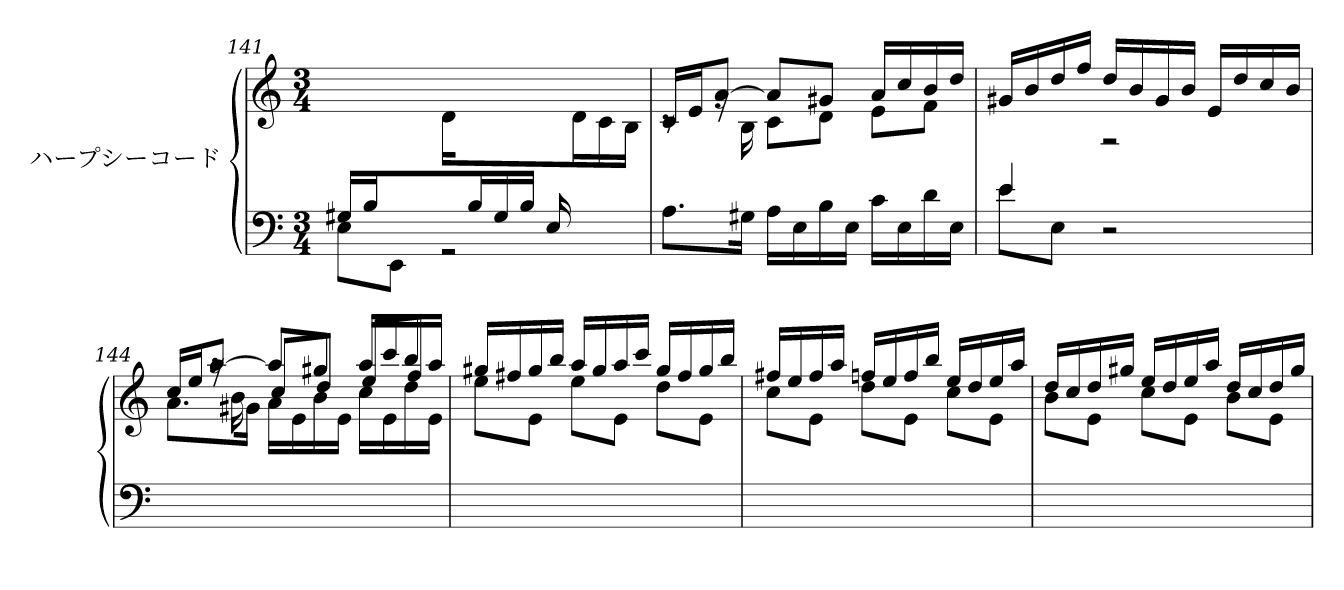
**kern	**kern
*part1	*part1
*staff2	*staff1
*I"ハープシーコード	*
!!LO:LB:g=z
*clefF4	*clefG2
*k[]	*k[]
*M3/4	*M3/4
=141	=141
*^	*
16G#X/LL	8E\L	8ryy
16B/	.	.
8.ryy	8EE\J	16d\
.	.	16f\JJ
.	2rGG	16d\LL
16B/	.	4ryy
16G#/	.	.
16B/JJ	.	.
16E/LL	.	.
8.ryy	.	16d\
.	.	16c\
.	.	16B\JJ
*v	*v	*
=142	=142
*	*^
8.A\L	16c/LL	8rc
.	16e/J	.
.	[8a/J	16rg
16G#X\Jk	.	16B\
16A\LL	8a/L]	8c\L
16E\	.	.
16B\	8g#X/J	8d\J
16E\JJ	.	.
16c\LL	16a/LL	8e\L
16E\	16cc/	.
16d\	16b/	8f\J
16E\JJ	16dd/JJ	.
=143	=143	=143
*^	*	*
4e/	8e\L	16g#X/LL	4ryy
.	.	16b/	.
.	8E\J	16dd/	.
.	.	16ff/JJ	.
2ryy	2r	16dd/LL	2r
.	.	16b/	.
.	.	16g#/	.
.	.	16b/JJ	.
.	.	16e/LL	.
.	.	16dd/	.
.	.	16cc/	.
.	.	16b/JJ	.
*v	*v	*	*
!!LO:PB:g=z
=144	=144	=144
*	*	*^
2.ryy	16cc/LL	8r	8.a\L
.	16ee/J	.	.
.	[8aa/J	16raa	.
.	.	16b\	16g#X\Jk
.	8aa/L]	8cc/L	16a\LL
.	.	.	16e\
.	8gg#X/J	8dd/J	16b\
.	.	.	16e\JJ
.	16aa/LL	8ee/L	16cc\LL
.	16ccc/	.	16e\
.	16bb/	8ff/J	16dd\
.	16aa/JJ	.	16e\JJ
*	*	*v	*v
=145	=145	=145
2.ryy	16gg#X/LL	8ee\L
.	16ff#X/	.
.	16gg#/	8e\J
.	16bb/JJ	.
.	16aa/LL	8ee\L
.	16gg#/	.
.	16aa/	8e\J
.	16ccc/JJ	.
.	16gg#/LL	8dd\L
.	16ff#/	.
.	16gg#/	8e\J
.	16bb/JJ	.
=146	=146	=146
2.ryy	16ff#X/LL	8cc\L
.	16ee/	.
.	16ff#/	8e\J
.	16aa/JJ	.
.	16ffn/LL	8dd\L
.	16ee/	.
.	16ff/	8e\J
.	16bb/JJ	.
.	16ee/LL	8cc\L
.	16dd/	.
.	16ee/	8e\J
.	16aa/JJ	.
!!LO:LB:g=z	!!
=147	=147	=147
2.ryy	16dd/LL	8b\L
.	16cc/	.
.	16dd/	8e\J
.	16gg#X/JJ	.
.	16ee/LL	8cc\L
.	16dd/	.
.	16ee/	8e\J
.	16aa/JJ	.
.	16dd/LL	8b\L
.	16cc/	.
.	16dd/	8e\J
.	16gg#/JJ	.
*	*v	*v
=	=
*-	*-
